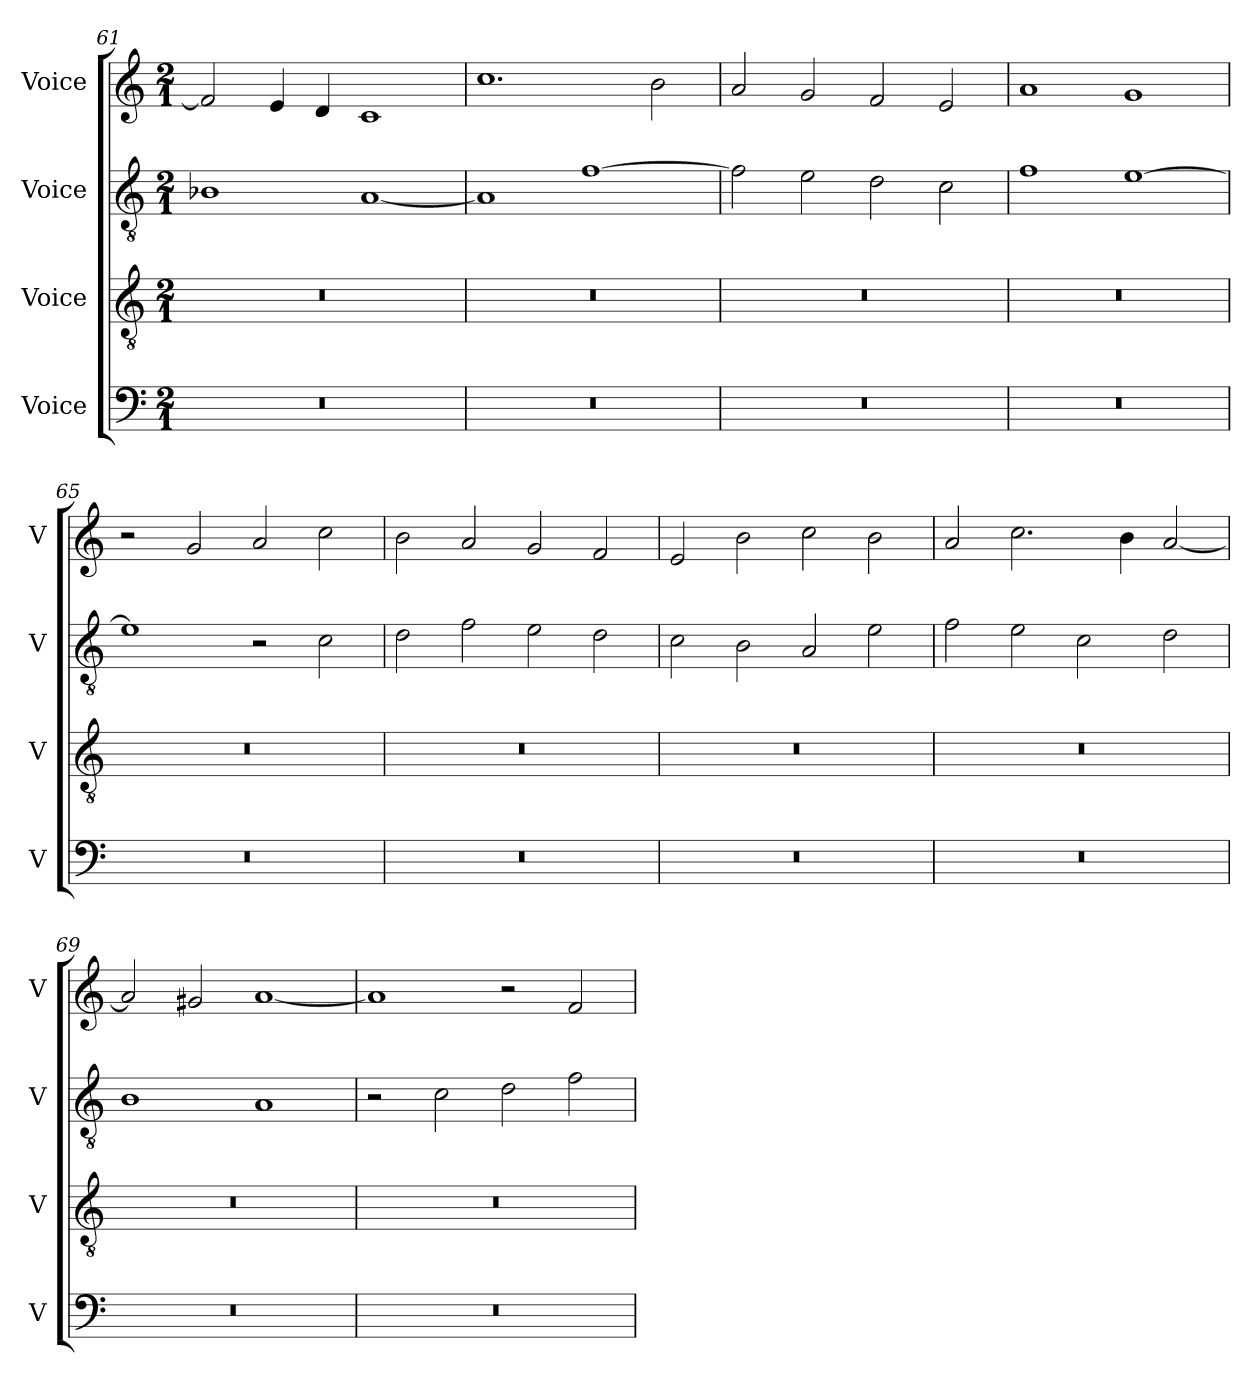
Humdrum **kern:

**kern	**kern	**kern	**kern
*part4	*part3	*part2	*part1
*staff4	*staff3	*staff2	*staff1
*I"Voice	*I"Voice	*I"Voice	*I"Voice
*I'V	*I'V	*I'V	*I'V
*clefF4	*clefGv2	*clefGv2	*clefG2
*k[]	*k[]	*k[]	*k[]
*M2/1	*M2/1	*M2/1	*M2/1
=61	=61	=61	=61
0r	0r	1B-X	2f/]
.	.	.	4e/
.	.	.	4d/
.	.	[1A	1c
=62	=62	=62	=62
0r	0r	1A]	1.cc
.	.	[1f	.
.	.	.	2b\
=63	=63	=63	=63
0r	0r	2f\]	2a/
.	.	2e\	2g/
.	.	2d\	2f/
.	.	2c\	2e/
!!LO:LB:g=z
=64	=64	=64	=64
0r	0r	1f	1a
.	.	[1e	1g
=65	=65	=65	=65
0r	0r	1e]	2r
.	.	.	2g/
.	.	2r	2a/
.	.	2c\	2cc\
=66	=66	=66	=66
0r	0r	2d\	2b\
.	.	2f\	2a/
.	.	2e\	2g/
.	.	2d\	2f/
=67	=67	=67	=67
0r	0r	2c\	2e/
.	.	2B\	2b\
.	.	2A/	2cc\
.	.	2e\	2b\
!!LO:LB:g=z
=68	=68	=68	=68
0r	0r	2f\	2a/
.	.	2e\	2.cc\
.	.	2c\	.
.	.	.	4b\
.	.	2d\	[2a/
=69	=69	=69	=69
0r	0r	1B	2a/]
.	.	.	2g#X/
.	.	1A	[1a
=70	=70	=70	=70
0r	0r	2r	1a]
.	.	2c\	.
.	.	2d\	2r
.	.	2f\	2f/
=	=	=	=
*-	*-	*-	*-
